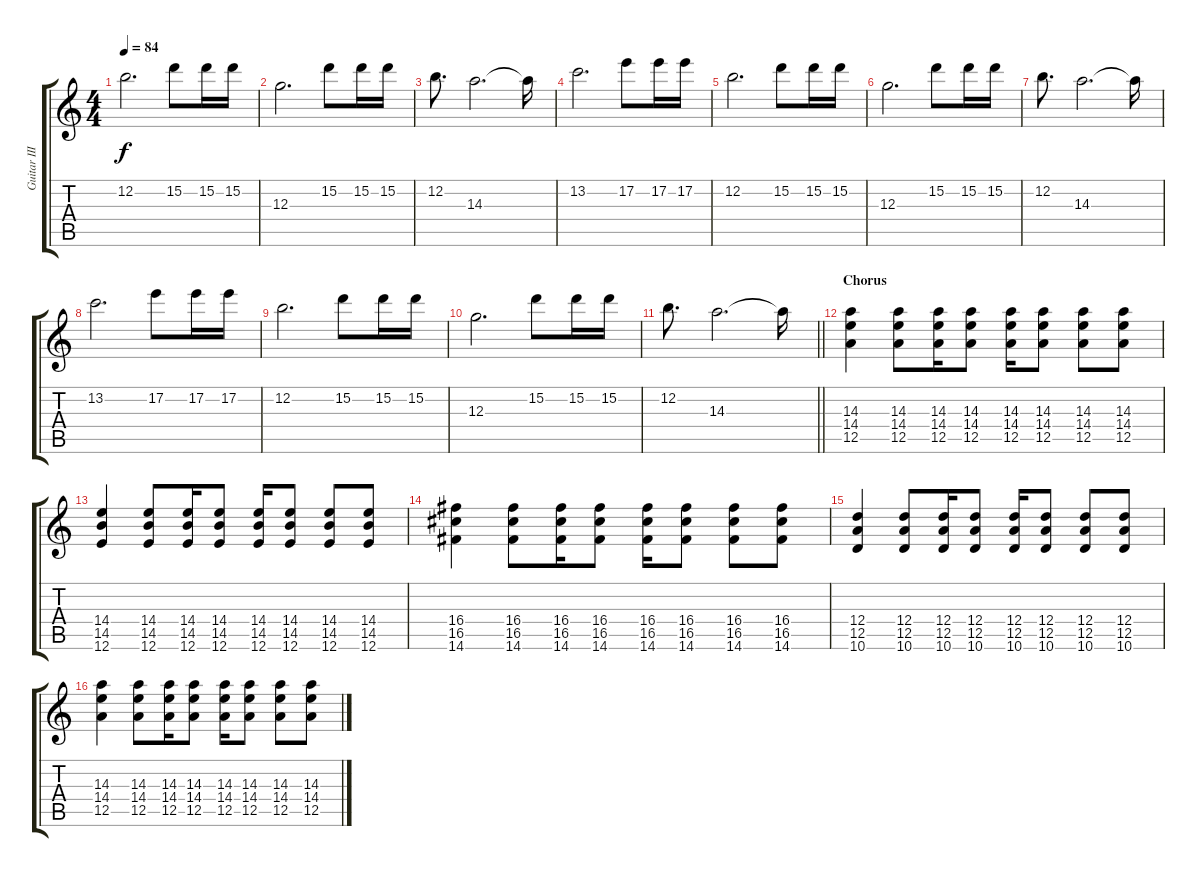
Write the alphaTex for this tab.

\track ("Guitar III (Jason)" "Guitar III") {instrument distortionguitar}
\staff {score tabs}
\tuning (E4 B3 G3 D3 A2 E2) {hide}
\ts (4 4)
\tempo 84
\clef g2
\ks c
12.2.2{d dy f} 15.2.8 15.2.16 15.2.16 |
12.3.2{d} 15.2.8 15.2.16 15.2.16 |
12.2.8{d} 14.3.2{d} 14.3{t}.16 |
13.2.2{d} 17.2.8 17.2.16 17.2.16 |
12.2.2{d} 15.2.8 15.2.16 15.2.16 |
12.3.2{d} 15.2.8 15.2.16 15.2.16 |
12.2.8{d} 14.3.2{d} 14.3{t}.16 |
13.2.2{d} 17.2.8 17.2.16 17.2.16 |
12.2.2{d} 15.2.8 15.2.16 15.2.16 |
12.3.2{d} 15.2.8 15.2.16 15.2.16 |
\barLineRight lightlight
12.2.8{d} 14.3.2{d} 14.3{t}.16 |
\section ("" "Chorus")
(14.3 14.4 12.5).4 (14.3 14.4 12.5).8 (14.3 14.4 12.5).16 (14.3 14.4 12.5).8 (14.3 14.4 12.5).16 (14.3 14.4 12.5).8 (14.3 14.4 12.5).8 (14.3 14.4 12.5).8 |
(14.4 14.5 12.6).4 (14.4 14.5 12.6).8 (14.4 14.5 12.6).16 (14.4 14.5 12.6).8 (14.4 14.5 12.6).16 (14.4 14.5 12.6).8 (14.4 14.5 12.6).8 (14.4 14.5 12.6).8 |
(16.4 16.5 14.6).4 (16.4 16.5 14.6).8 (16.4 16.5 14.6).16 (16.4 16.5 14.6).8 (16.4 16.5 14.6).16 (16.4 16.5 14.6).8 (16.4 16.5 14.6).8 (16.4 16.5 14.6).8 |
(12.4 12.5 10.6).4 (12.4 12.5 10.6).8 (12.4 12.5 10.6).16 (12.4 12.5 10.6).8 (12.4 12.5 10.6).16 (12.4 12.5 10.6).8 (12.4 12.5 10.6).8 (12.4 12.5 10.6).8 |
(14.3 14.4 12.5).4 (14.3 14.4 12.5).8 (14.3 14.4 12.5).16 (14.3 14.4 12.5).8 (14.3 14.4 12.5).16 (14.3 14.4 12.5).8 (14.3 14.4 12.5).8 (14.3 14.4 12.5).8
